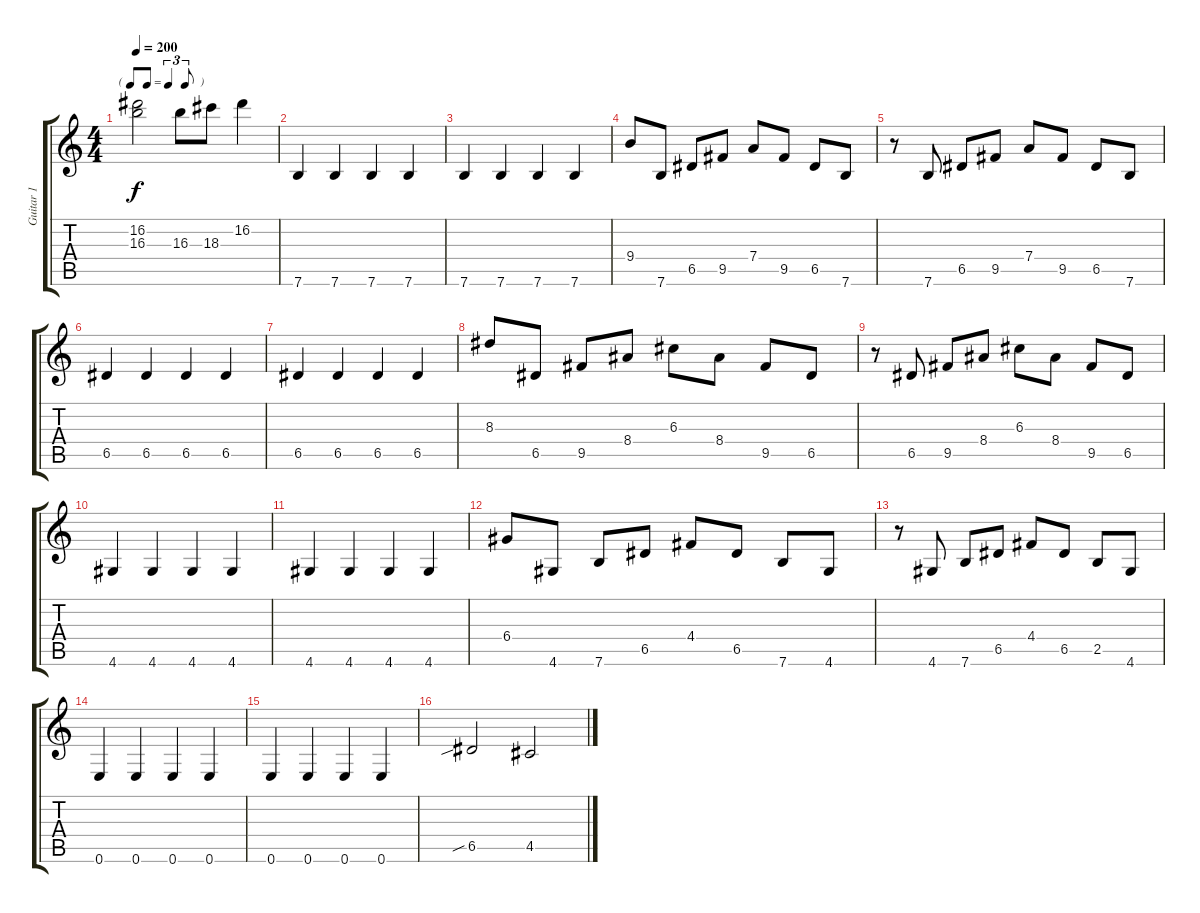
\track ("Guitar 1" "Guitar 1") {instrument overdrivenguitar}
\staff {score tabs}
\tuning (E4 B3 G3 D3 A2 E2) {hide}
\ts (4 4)
\tf triplet8th
\tempo 200
\clef g2
\ks c
(16.2 16.3).2{dy f} 16.3.8 18.3.8 16.2.4 |
7.6.4 7.6.4 7.6.4 7.6.4 |
7.6.4 7.6.4 7.6.4 7.6.4 |
9.4.8 7.6.8 6.5.8 9.5.8 7.4.8 9.5.8 6.5.8 7.6.8 |
r.8 7.6.8 6.5.8 9.5.8 7.4.8 9.5.8 6.5.8 7.6.8 |
6.5.4 6.5.4 6.5.4 6.5.4 |
6.5.4 6.5.4 6.5.4 6.5.4 |
8.3.8 6.5.8 9.5.8 8.4.8 6.3.8 8.4.8 9.5.8 6.5.8 |
r.8 6.5.8 9.5.8 8.4.8 6.3.8 8.4.8 9.5.8 6.5.8 |
4.6.4 4.6.4 4.6.4 4.6.4 |
4.6.4 4.6.4 4.6.4 4.6.4 |
6.4.8 4.6.8 7.6.8 6.5.8 4.4.8 6.5.8 7.6.8 4.6.8 |
r.8 4.6.8 7.6.8 6.5.8 4.4.8 6.5.8 2.5.8 4.6.8 |
0.6.4 0.6.4 0.6.4 0.6.4 |
0.6.4 0.6.4 0.6.4 0.6.4 |
6.5{sib}.2 4.5.2
